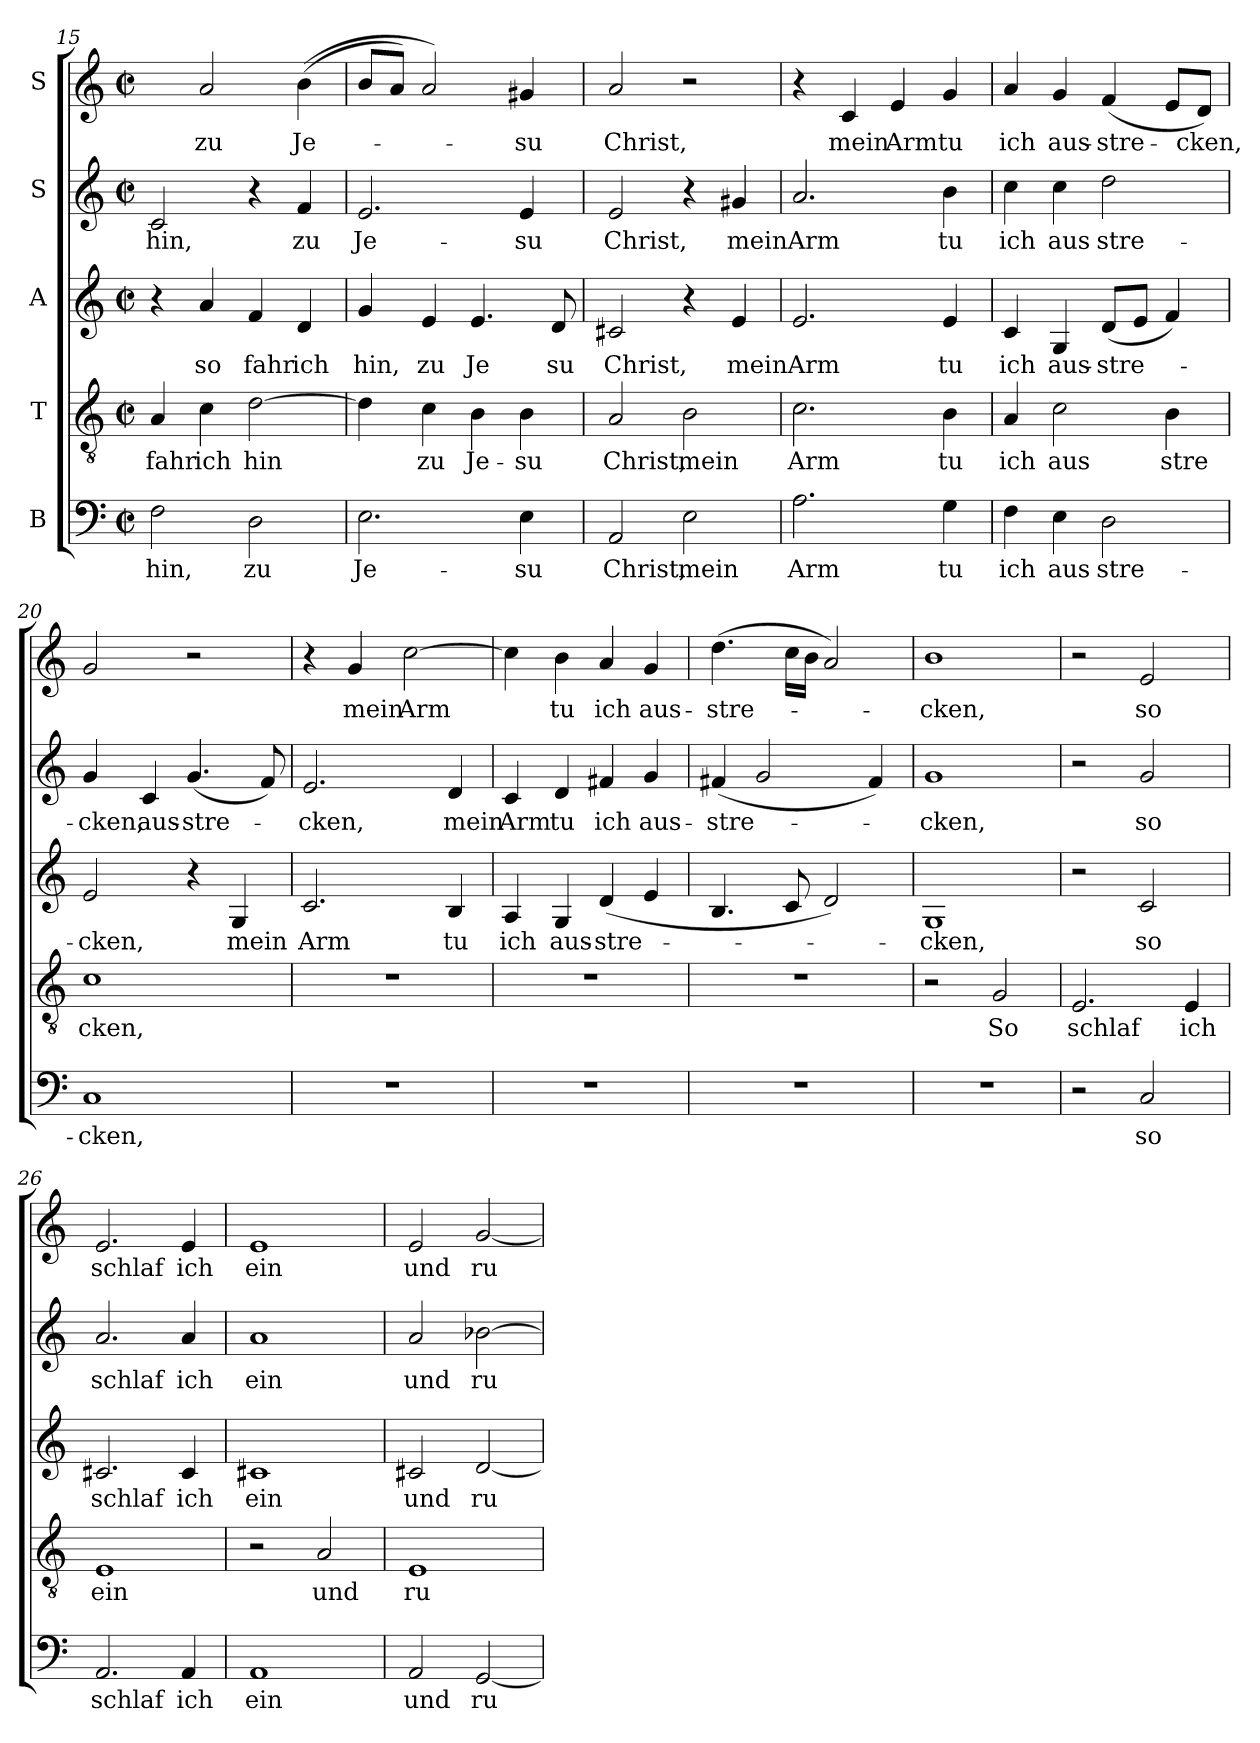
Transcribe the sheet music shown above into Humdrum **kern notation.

**kern	**text	**kern	**text	**kern	**text	**kern	**text	**kern	**text
*part5	*part5	*part4	*part4	*part3	*part3	*part2	*part2	*part1	*part1
*staff5	*staff5	*staff4	*staff4	*staff3	*staff3	*staff2	*staff2	*staff1	*staff1
*I"B	*	*I"T	*	*I"A	*	*I"S	*	*I"S	*
*clefF4	*	*clefGv2	*	*clefG2	*	*clefG2	*	*clefG2	*
*M2/2	*	*M2/2	*	*M2/2	*	*M2/2	*	*M2/2	*
*met(c|)	*	*met(c|)	*	*met(c|)	*	*met(c|)	*	*met(c|)	*
=15	=15	=15	=15	=15	=15	=15	=15	=15	=15
!	!LO:LY:b:cj	!	!LO:LY:b:cj	!	!	!	!LO:LY:b:cj	!	!
2F\	hin,	4A/	fahr	4r	.	2c/	hin,	4ryy	.
!	!	!	!LO:LY:b:cj	!	!LO:LY:b:cj	!	!	!	!LO:LY:b:cj
.	.	4c\	ich	4a/	so	.	.	2a/	zu
!	!LO:LY:b:cj	!	!LO:LY:b	!	!LO:LY:b:cj	!	!	!	!
2D\	zu	[>2d\	hin	4f/	fahr	4r	.	.	.
!	!	!	!	!	!LO:LY:b:cj	!	!LO:LY:b:cj	!	!LO:LY:b:cj
.	.	.	.	4d/	ich	4f/	zu	(<(>4b\	Je-
=16	=16	=16	=16	=16	=16	=16	=16	=16	=16
!	!LO:LY:b:cj	!	!	!	!LO:LY:b:cj	!	!LO:LY:b:cj	!	!
2.E\	Je-	4d\]	.	4g/	hin,	2.e/	Je-	8b/L	.
.	.	.	.	.	.	.	.	8a/J)	.
!	!	!	!LO:LY:b:cj	!	!LO:LY:b:cj	!	!	!	!
.	.	4c\	zu	4e/	zu	.	.	2a/)	.
!	!	!	!LO:LY:b:cj	!	!LO:LY:b:cj	!	!	!	!
.	.	4B\	Je-	4.e/	Je	.	.	.	.
!	!LO:LY:b:cj	!	!LO:LY:b:cj	!	!	!	!LO:LY:b:cj	!	!LO:LY:b:cj
4E\	-su	4B\	-su	.	.	4e/	-su	4g#X/	-su
!	!	!	!	!	!LO:LY:b:cj	!	!	!	!
.	.	.	.	8d/	su	.	.	.	.
!!LO:LB:g=z
=17	=17	=17	=17	=17	=17	=17	=17	=17	=17
!	!LO:LY:b:cj	!	!LO:LY:b:cj	!	!LO:LY:b:cj	!	!LO:LY:b:cj	!	!LO:LY:b:cj
2AA/	Christ,	2A/	Christ,	2c#X/	Christ,	2e/	Christ,	2a/	Christ,
!	!LO:LY:b:cj	!	!LO:LY:b:cj	!	!	!	!	!	!
2E\	mein	2B\	mein	4r	.	4r	.	2r	.
!	!	!	!	!	!LO:LY:b:cj	!	!LO:LY:b:cj	!	!
.	.	.	.	4e/	mein	4g#X/	mein	.	.
=18	=18	=18	=18	=18	=18	=18	=18	=18	=18
!	!LO:LY:b:cj	!	!LO:LY:b:cj	!	!LO:LY:b:cj	!	!LO:LY:b:cj	!	!
2.A\	Arm	2.c\	Arm	2.e/	Arm	2.a/	Arm	4r	.
!	!	!	!	!	!	!	!	!	!LO:LY:b:cj
.	.	.	.	.	.	.	.	4c/	mein
!	!	!	!	!	!	!	!	!	!LO:LY:b:cj
.	.	.	.	.	.	.	.	4e/	Arm
!	!LO:LY:b:cj	!	!LO:LY:b:cj	!	!LO:LY:b:cj	!	!LO:LY:b:cj	!	!LO:LY:b:cj
4G\	tu	4B\	tu	4e/	tu	4b\	tu	4g/	tu
=19	=19	=19	=19	=19	=19	=19	=19	=19	=19
!	!LO:LY:b:cj	!	!LO:LY:b:cj	!	!LO:LY:b:cj	!	!LO:LY:b:cj	!	!LO:LY:b:cj
4F\	ich	4A/	ich	4c/	ich	4cc\	ich	4a/	ich
!	!LO:LY:b:cj	!	!LO:LY:b:cj	!	!LO:LY:b:cj	!	!LO:LY:b:cj	!	!LO:LY:b:cj
4E\	aus	2c\	aus	4G/	aus-	4cc\	aus	4g/	aus-
!	!LO:LY:b:cj	!	!	!	!LO:LY:b	!	!LO:LY:b:cj	!	!LO:LY:b
2D\	stre-	.	.	(<8d/L	-stre-	2dd\	stre-	(<4f/	-stre-
.	.	.	.	8e/J	.	.	.	.	.
!	!	!	!LO:LY:b:cj	!	!	!	!	!	!
.	.	4B\	stre	4f/)	.	.	.	8e/L	.
!	!	!	!	!	!	!	!	!	!LO:LY:b
.	.	.	.	.	.	.	.	8d/J)	-cken,
=20	=20	=20	=20	=20	=20	=20	=20	=20	=20
!	!LO:LY:b:cj	!	!LO:LY:b:cj	!	!LO:LY:b:cj	!	!LO:LY:b:cj	!	!
1C	-cken,	1c	cken,	2e/	-cken,	4g/	-cken,	2g/	.
!	!	!	!	!	!	!	!LO:LY:b:cj	!	!
.	.	.	.	.	.	4c/	aus-	.	.
!	!	!	!	!	!	!	!LO:LY:b	!	!
.	.	.	.	4r	.	(<4.g/	-stre-	2r	.
!	!	!	!	!	!LO:LY:b:cj	!	!	!	!
.	.	.	.	4G/	mein	.	.	.	.
.	.	.	.	.	.	8f/)	.	.	.
=21	=21	=21	=21	=21	=21	=21	=21	=21	=21
!	!	!	!	!	!LO:LY:b:cj	!	!LO:LY:b:cj	!	!
1r	.	1r	.	2.c/	Arm	2.e/	-cken,	4r	.
!	!	!	!	!	!	!	!	!	!LO:LY:b:cj
.	.	.	.	.	.	.	.	4g/	mein
!	!	!	!	!	!	!	!	!	!LO:LY:b
.	.	.	.	.	.	.	.	[>2cc\	Arm
!	!	!	!	!	!LO:LY:b:cj	!	!LO:LY:b:cj	!	!
.	.	.	.	4B/	tu	4d/	mein	.	.
=22	=22	=22	=22	=22	=22	=22	=22	=22	=22
!	!	!	!	!	!LO:LY:b:cj	!	!LO:LY:b:cj	!	!
1r	.	1r	.	4A/	ich	4c/	Arm	4cc\]	.
!	!	!	!	!	!LO:LY:b:cj	!	!LO:LY:b:cj	!	!LO:LY:b:cj
.	.	.	.	4G/	aus-	4d/	tu	4b\	tu
!	!	!	!	!	!LO:LY:b	!	!LO:LY:b:cj	!	!LO:LY:b:cj
.	.	.	.	(<4d/	-stre-	4f#X/	ich	4a/	ich
!	!	!	!	!	!	!	!LO:LY:b:cj	!	!LO:LY:b:cj
.	.	.	.	4e/	.	4g/	aus-	4g/	aus-
=23	=23	=23	=23	=23	=23	=23	=23	=23	=23
!	!	!	!	!	!	!	!LO:LY:b	!	!LO:LY:b
1r	.	1r	.	4.B/	.	(<4f#X/	-stre-	(>4.dd\	-stre-
.	.	.	.	.	.	2g/	.	.	.
.	.	.	.	8c/	.	.	.	16cc\L	.
.	.	.	.	.	.	.	.	16b\J	.
.	.	.	.	2d/)	.	.	.	2a/)	.
.	.	.	.	.	.	4f#/)	.	.	.
=24	=24	=24	=24	=24	=24	=24	=24	=24	=24
!	!	!	!	!	!LO:LY:b:cj	!	!LO:LY:b:cj	!	!LO:LY:b:cj
1r	.	2r	.	1G	-cken,	1g	-cken,	1b	-cken,
!	!	!	!LO:LY:b:cj	!	!	!	!	!	!
.	.	2G/	So	.	.	.	.	.	.
!!LO:PB:g=z
=25	=25	=25	=25	=25	=25	=25	=25	=25	=25
!	!	!	!LO:LY:b:cj	!	!	!	!	!	!
2r	.	2.E/	schlaf	2r	.	2r	.	2r	.
!	!LO:LY:b:cj	!	!	!	!LO:LY:b:cj	!	!LO:LY:b:cj	!	!LO:LY:b:cj
2C/	so	.	.	2c/	so	2g/	so	2e/	so
!	!	!	!LO:LY:b:cj	!	!	!	!	!	!
.	.	4E/	ich	.	.	.	.	.	.
=26	=26	=26	=26	=26	=26	=26	=26	=26	=26
!	!LO:LY:b:cj	!	!LO:LY:b:cj	!	!LO:LY:b:cj	!	!LO:LY:b:cj	!	!LO:LY:b:cj
2.AA/	schlaf	1E	ein	2.c#X/	schlaf	2.a/	schlaf	2.e/	schlaf
!	!LO:LY:b:cj	!	!	!	!LO:LY:b:cj	!	!LO:LY:b:cj	!	!LO:LY:b:cj
4AA/	ich	.	.	4c#/	ich	4a/	ich	4e/	ich
=27	=27	=27	=27	=27	=27	=27	=27	=27	=27
!	!LO:LY:b:cj	!	!	!	!LO:LY:b:cj	!	!LO:LY:b:cj	!	!LO:LY:b:cj
1AA	ein	2r	.	1c#X	ein	1a	ein	1e	ein
!	!	!	!LO:LY:b:cj	!	!	!	!	!	!
.	.	2A/	und	.	.	.	.	.	.
=28	=28	=28	=28	=28	=28	=28	=28	=28	=28
!	!LO:LY:b:cj	!	!LO:LY:b:cj	!	!LO:LY:b:cj	!	!LO:LY:b:cj	!	!LO:LY:b:cj
2AA/	und	1E	ru-	2c#X/	und	2a/	und	2e/	und
!	!LO:LY:b:cj	!	!	!	!LO:LY:b:cj	!	!LO:LY:b:cj	!	!LO:LY:b:cj
[<2GG/	ru-	.	.	[<2d/	ru-	[>2b-X\	ru-	[<2g/	ru
=	=	=	=	=	=	=	=	=	=
*-	*-	*-	*-	*-	*-	*-	*-	*-	*-
